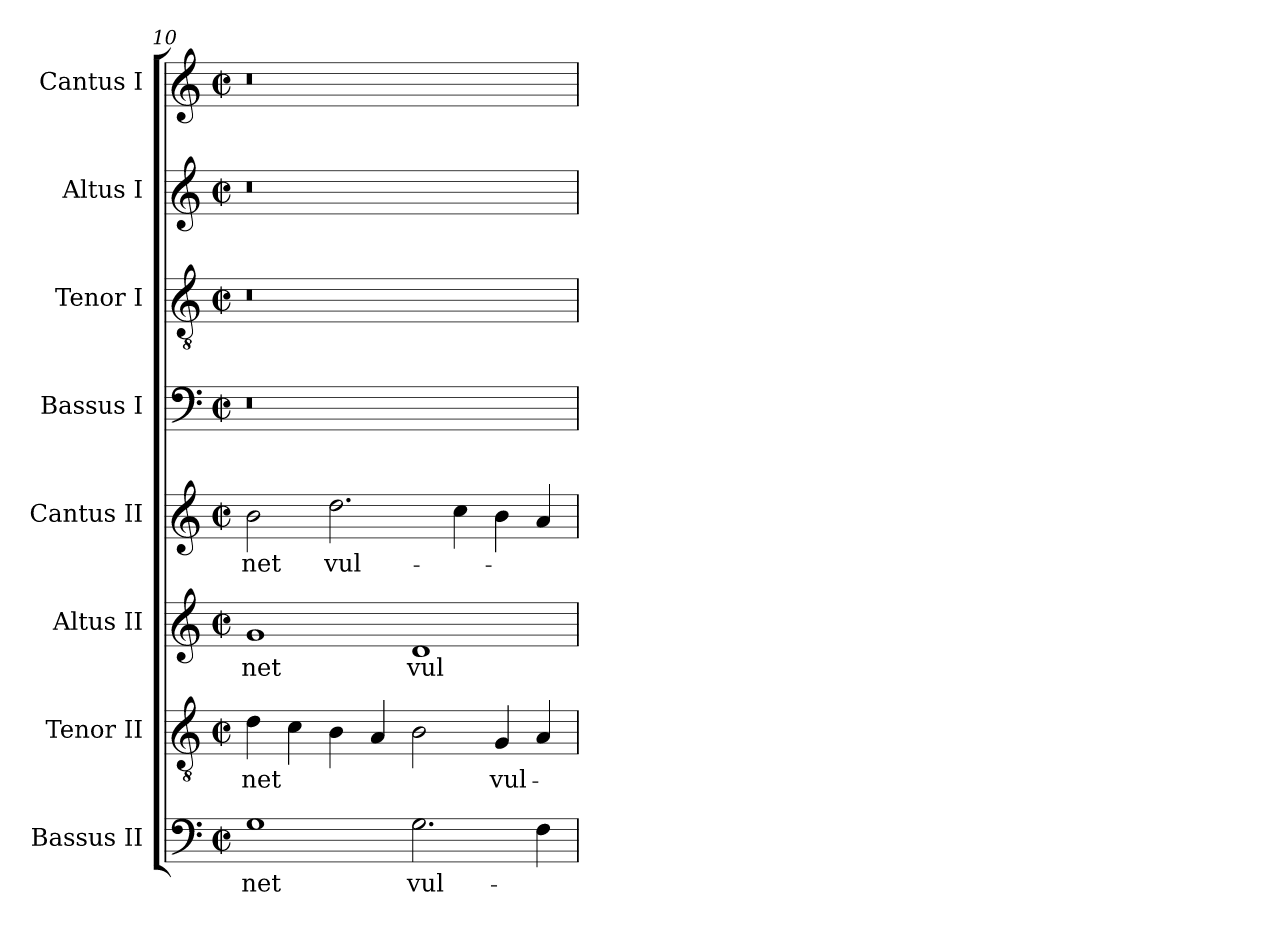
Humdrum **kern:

**kern	**text	**kern	**text	**kern	**text	**kern	**text	**kern	**kern	**kern	**kern
*part8	*part8	*part7	*part7	*part6	*part6	*part5	*part5	*part4	*part3	*part2	*part1
*staff8	*staff8	*staff7	*staff7	*staff6	*staff6	*staff5	*staff5	*staff4	*staff3	*staff2	*staff1
*I"Bassus II	*	*I"Tenor II	*	*I"Altus II	*	*I"Cantus II	*	*I"Bassus I	*I"Tenor I	*I"Altus I	*I"Cantus I
*clefF4	*	*clefGv2	*	*clefG2	*	*clefG2	*	*clefF4	*clefGv2	*clefG2	*clefG2
*M2/2	*	*M2/2	*	*M2/2	*	*M2/2	*	*M2/2	*M2/2	*M2/2	*M2/2
*met(c|)	*	*met(c|)	*	*met(c|)	*	*met(c|)	*	*met(c|)	*met(c|)	*met(c|)	*met(c|)
=10	=10	=10	=10	=10	=10	=10	=10	=10	=10	=10	=10
!	!LO:LY:b:cj	!	!LO:LY:b	!	!LO:LY:b:cj	!	!LO:LY:b:cj	!	!	!	!
1G	-net	4d\	-net	1g	-net	2b\	-net	0r	0r	0r	0r
.	.	4c\	.	.	.	.	.	.	.	.	.
!	!	!	!	!	!	!	!LO:LY:b	!	!	!	!
.	.	4B\	.	.	.	2.dd\	vul-	.	.	.	.
.	.	4A/	.	.	.	.	.	.	.	.	.
!	!LO:LY:b	!	!	!	!LO:LY:b:cj	!	!	!	!	!	!
2.G\	vul-	2B\	.	1d	vul-	.	.	.	.	.	.
.	.	.	.	.	.	4cc\	.	.	.	.	.
!	!	!	!LO:LY:b	!	!	!	!	!	!	!	!
.	.	4G/	vul-	.	.	4b\	.	.	.	.	.
4F\	.	4A/	.	.	.	4a/	.	.	.	.	.
=	=	=	=	=	=	=	=	=	=	=	=
*-	*-	*-	*-	*-	*-	*-	*-	*-	*-	*-	*-
